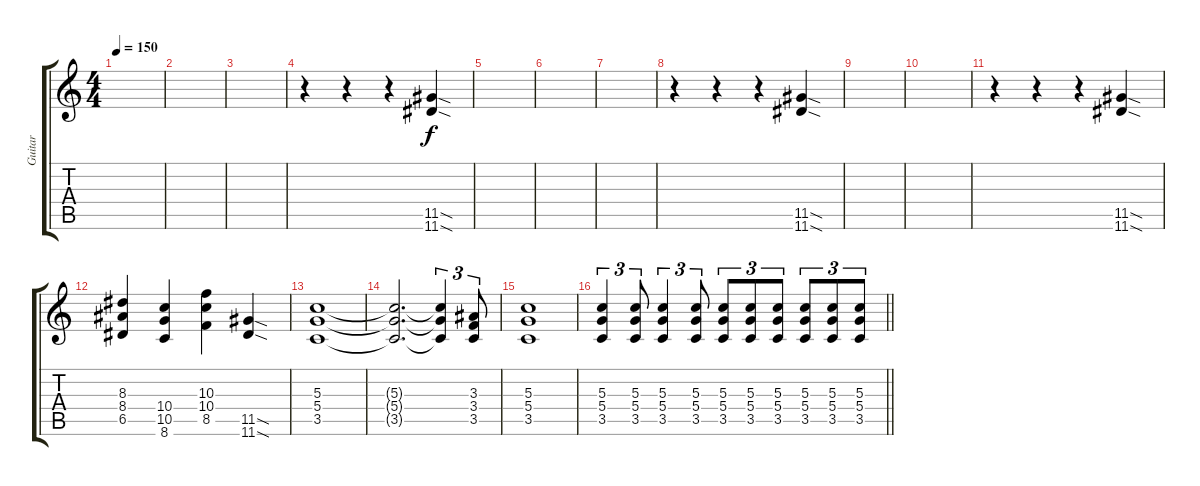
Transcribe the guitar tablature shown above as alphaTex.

\track ("Guitar" "Guitar") {instrument distortionguitar}
\staff {score tabs}
\tuning (E4 B3 G3 D3 A2 E2) {hide}
\ts (4 4)
\tempo 150
\clef g2
\ks c
|
|
|
r.4 r.4 r.4 (11.5{sod} 11.6{sod}).4 |
|
|
|
r.4 r.4 r.4 (11.5{sod} 11.6{sod}).4 |
|
|
r.4 r.4 r.4{volume 11} (11.5{sod} 11.6{sod}).4 |
(8.3 8.4 6.5).4 (10.4 10.5 8.6).4 (10.3 10.4 8.5).4 (11.5{sod} 11.6{sod}).4 |
(5.3 5.4 3.5).1 |
(5.3{t} 5.4{t} 3.5{t}).2{d} (5.3{t} 5.4{t} 3.5{t}).4{tu (3 2)} (3.3 3.4 3.5).8{tu (3 2)} |
(5.3 5.4 3.5).1 |
\barLineRight lightlight
(5.3 5.4 3.5).4{tu (3 2)} (5.3 5.4 3.5).8{tu (3 2)} (5.3 5.4 3.5).4{tu (3 2)} (5.3 5.4 3.5).8{tu (3 2)} (5.3 5.4 3.5).8{tu (3 2)} (5.3 5.4 3.5).8{tu (3 2)} (5.3 5.4 3.5).8{tu (3 2)} (5.3 5.4 3.5).8{tu (3 2)} (5.3 5.4 3.5).8{tu (3 2)} (5.3 5.4 3.5).8{tu (3 2)}
